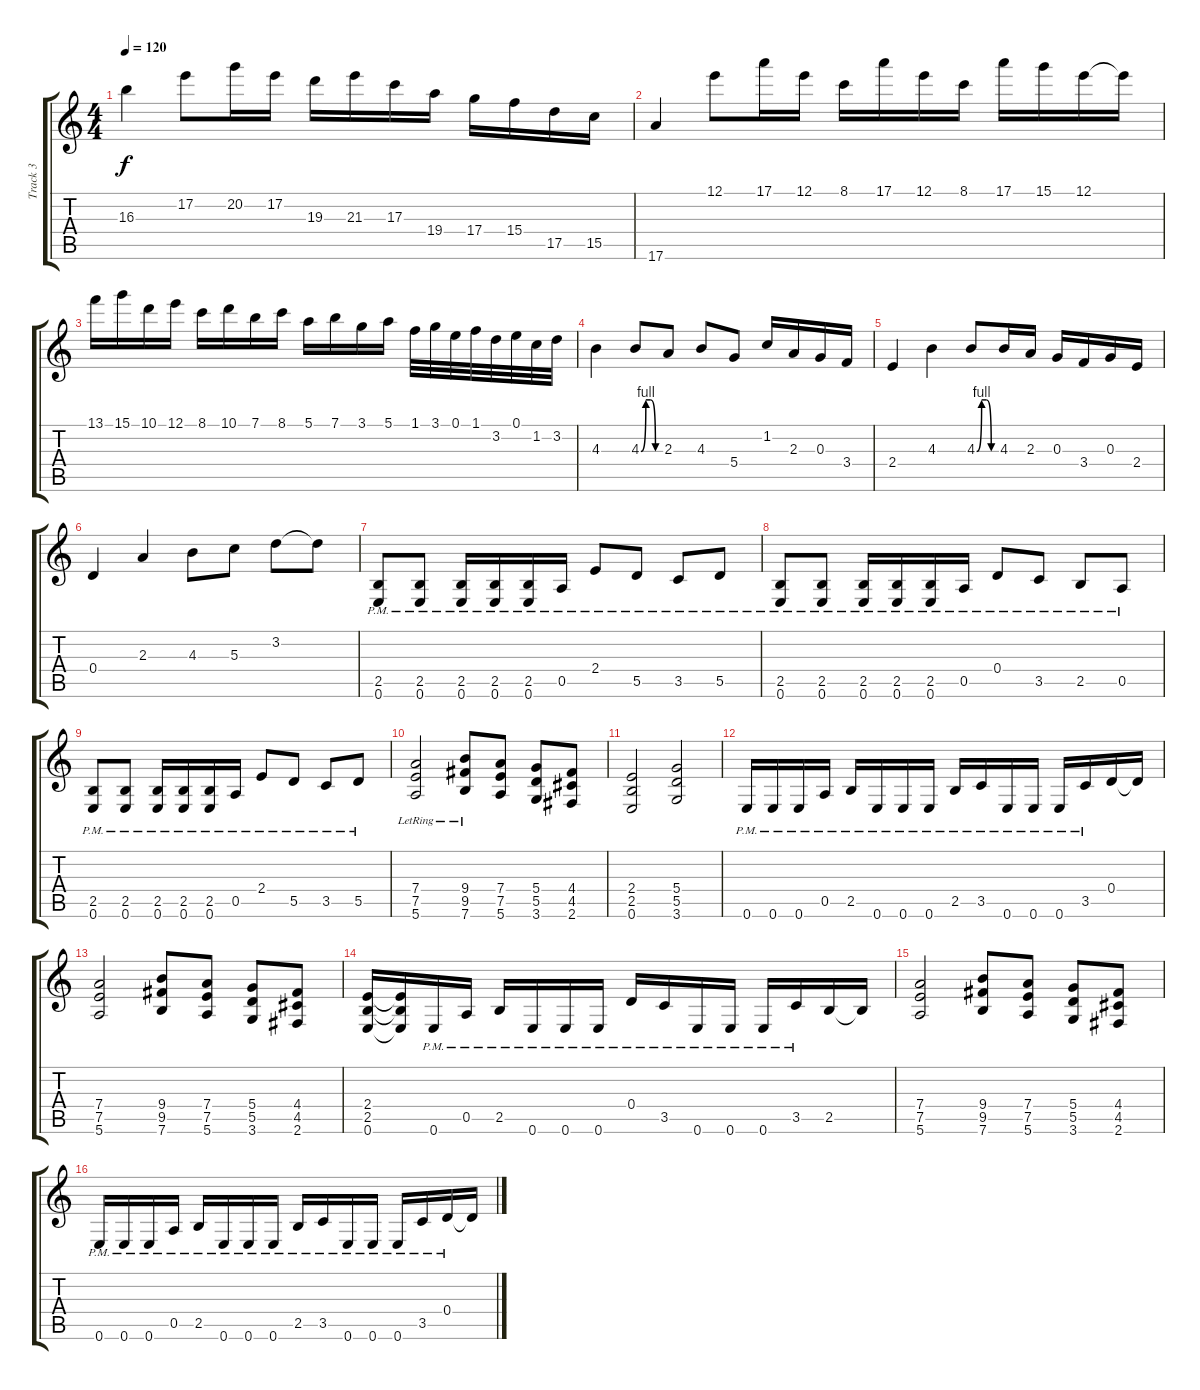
\track ("Track 3" "Track 3") {instrument distortionguitar}
\staff {score tabs}
\tuning (E4 B3 G3 D3 A2 E2) {hide}
\ts (4 4)
\tempo 120
\clef g2
\ks c
16.3.4{dy f} 17.2.8 20.2.16 17.2.16 19.3.16 21.3.16 17.3.16 19.4.16 17.4.16 15.4.16 17.5.16 15.5.16 |
17.6.4 12.1.8 17.1.16 12.1.16 8.1.16 17.1.16 12.1.16 8.1.16 17.1.16 15.1.16 12.1.16 12.1{t}.16 |
13.1.16 15.1.16 10.1.16 12.1.16 8.1.16 10.1.16 7.1.16 8.1.16 5.1.16 7.1.16 3.1.16 5.1.16 1.1.32 3.1.32 0.1.32 1.1.32 3.2.32 0.1.32 1.2.32 3.2.32 |
4.3.4 4.3{be (custom 0 0 15 4 30 4 45 0 60 0)}.8 2.3.8 4.3.8 5.4.8 1.2.16 2.3.16 0.3.16 3.4.16 |
2.4.4 4.3.4 4.3{be (custom 0 0 15 4 30 4 45 0 60 0)}.8 4.3.16 2.3.16 0.3.16 3.4.16 0.3.16 2.4.16 |
0.4.4 2.3.4 4.3.8 5.3.8 3.2.8 3.2{t}.8 |
(2.5{pm} 0.6{pm}).8 (2.5{pm} 0.6{pm}).8 (2.5{pm} 0.6{pm}).16 (2.5{pm} 0.6{pm}).16 (2.5{pm} 0.6{pm}).16 0.5{pm}.16 2.4{pm}.8 5.5{pm}.8 3.5{pm}.8 5.5{pm}.8 |
(2.5{pm} 0.6{pm}).8 (2.5{pm} 0.6{pm}).8 (2.5{pm} 0.6{pm}).16 (2.5{pm} 0.6{pm}).16 (2.5{pm} 0.6{pm}).16 0.5{pm}.16 0.4{pm}.8 3.5{pm}.8 2.5{pm}.8 0.5{pm}.8 |
(2.5{pm} 0.6{pm}).8 (2.5{pm} 0.6{pm}).8 (2.5{pm} 0.6{pm}).16 (2.5{pm} 0.6{pm}).16 (2.5{pm} 0.6{pm}).16 0.5{pm}.16 2.4{pm}.8 5.5{pm}.8 3.5{pm}.8 5.5{pm}.8 |
(7.4{lr} 7.5{lr} 5.6{lr}).2 (9.4{lr} 9.5{lr} 7.6{lr}).8 (7.4 7.5 5.6).8 (5.4 5.5 3.6).8 (4.4 4.5 2.6).8 |
(2.4 2.5 0.6).2 (5.4 5.5 3.6).2 |
0.6{pm}.16 0.6{pm}.16 0.6{pm}.16 0.5{pm}.16 2.5{pm}.16 0.6{pm}.16 0.6{pm}.16 0.6{pm}.16 2.5{pm}.16 3.5{pm}.16 0.6{pm}.16 0.6{pm}.16 0.6{pm}.16 3.5{pm}.16 0.4.16 0.4{t}.16 |
(7.4 7.5 5.6).2 (9.4 9.5 7.6).8 (7.4 7.5 5.6).8 (5.4 5.5 3.6).8 (4.4 4.5 2.6).8 |
(2.4 2.5 0.6).16 (2.4{t} 2.5{t} 0.6{t}).16 0.6{pm}.16 0.5{pm}.16 2.5{pm}.16 0.6{pm}.16 0.6{pm}.16 0.6{pm}.16 0.4{pm}.16 3.5{pm}.16 0.6{pm}.16 0.6{pm}.16 0.6{pm}.16 3.5{pm}.16 2.5.16 2.5{t}.16 |
(7.4 7.5 5.6).2 (9.4 9.5 7.6).8 (7.4 7.5 5.6).8 (5.4 5.5 3.6).8 (4.4 4.5 2.6).8 |
0.6{pm}.16 0.6{pm}.16 0.6{pm}.16 0.5{pm}.16 2.5{pm}.16 0.6{pm}.16 0.6{pm}.16 0.6{pm}.16 2.5{pm}.16 3.5{pm}.16 0.6{pm}.16 0.6{pm}.16 0.6{pm}.16 3.5{pm}.16 0.4{pm}.16 0.4{t}.16
